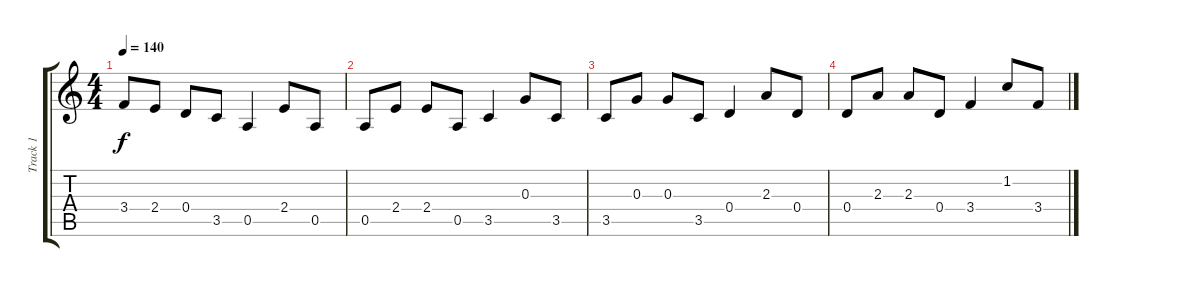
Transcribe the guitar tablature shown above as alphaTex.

\track ("Track 1" "Track 1") {instrument acousticguitarsteel}
\staff {score tabs}
\tuning (E4 B3 G3 D3 A2 E2) {hide}
\ts (4 4)
\tempo 140
\clef g2
\ks c
3.4.8{dy f} 2.4.8 0.4.8 3.5.8 0.5.4 2.4.8 0.5.8 |
0.5.8 2.4.8 2.4.8 0.5.8 3.5.4 0.3.8 3.5.8 |
3.5.8 0.3.8 0.3.8 3.5.8 0.4.4 2.3.8 0.4.8 |
0.4.8 2.3.8 2.3.8 0.4.8 3.4.4 1.2.8 3.4.8
